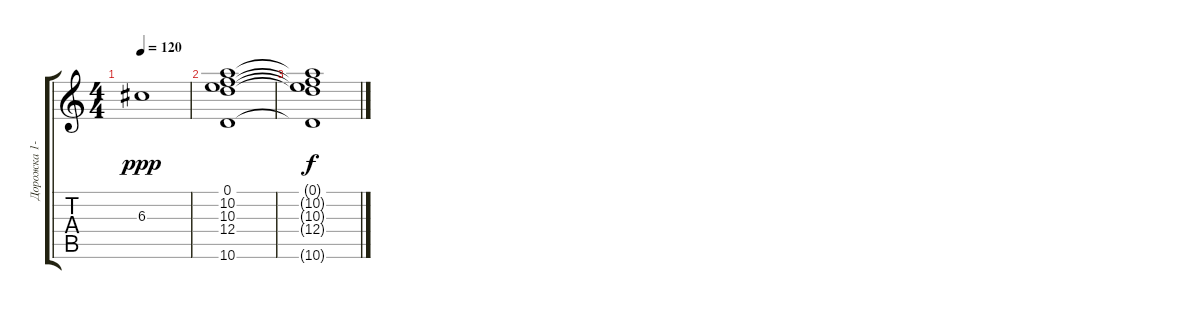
\track ("Дорожка 1-2" "Дорожка 1-") {instrument acousticguitarsteel}
\staff {score tabs}
\tuning (E4 B3 G3 D3 A2 E2) {hide}
\ts (4 4)
\tempo 120
\clef g2
\ks c
6.3.1{dy ppp} |
(0.1 10.2 10.3 12.4 10.6).1 |
(0.1{t} 10.2{t} 10.3{t} 12.4{t} 10.6{t}).1{dy f}
